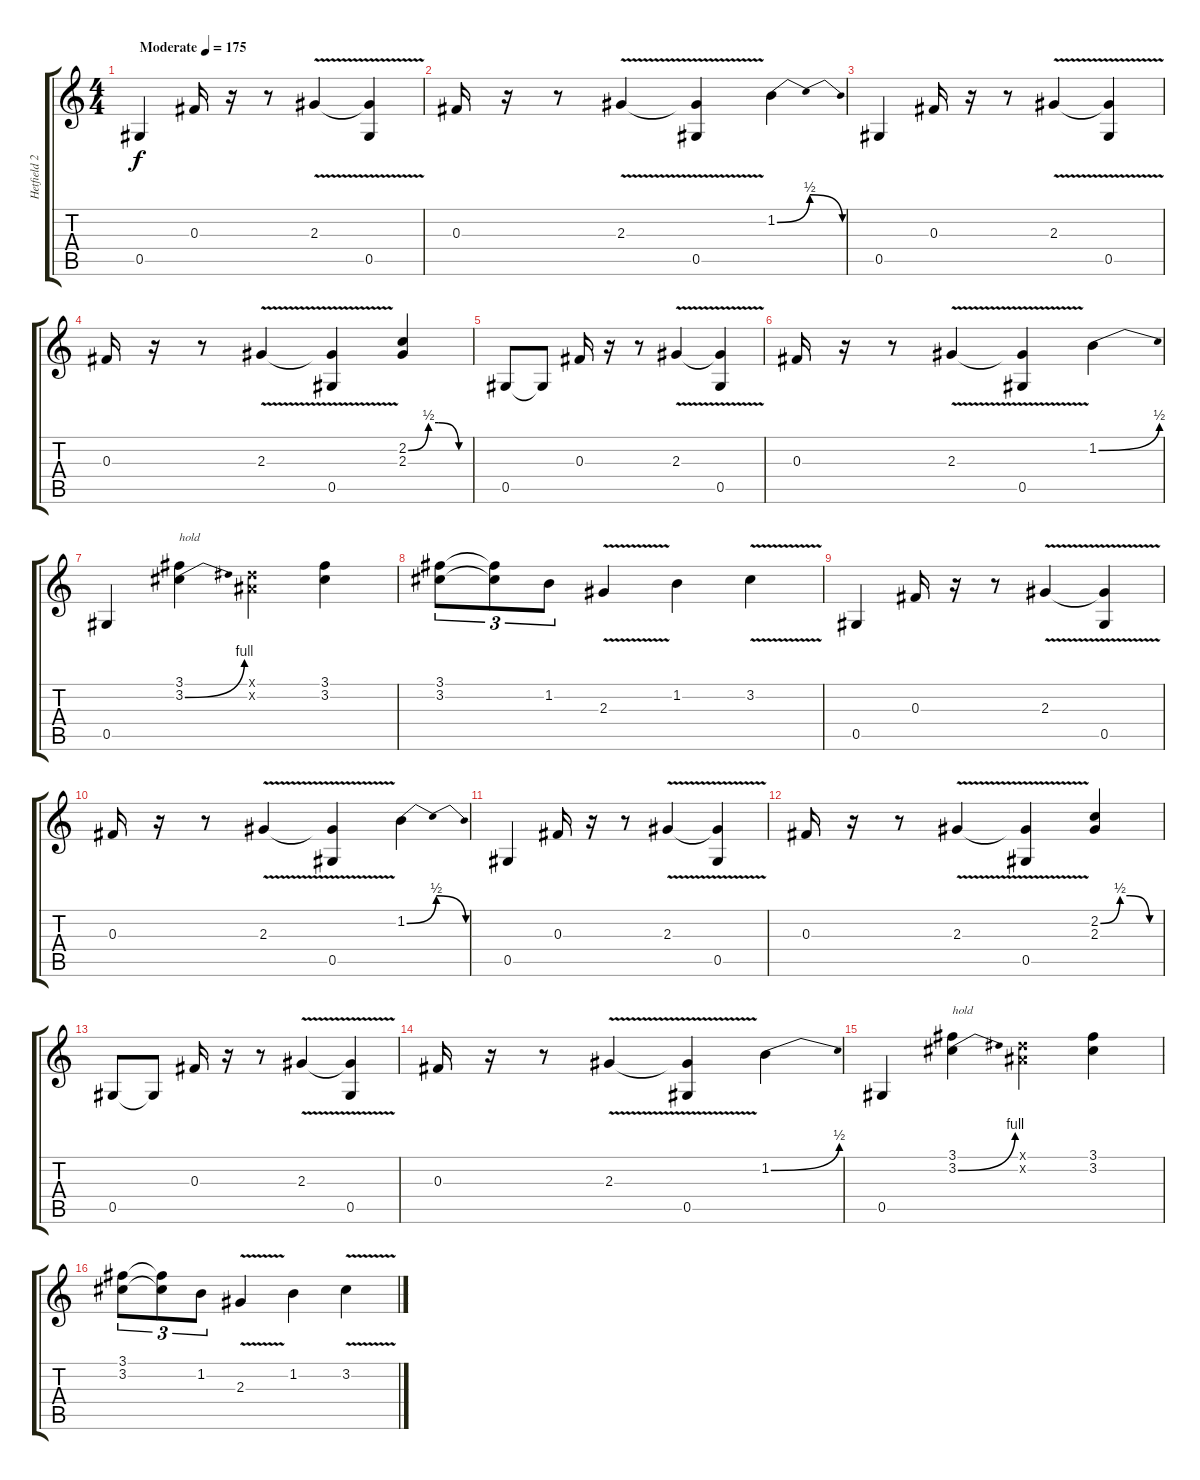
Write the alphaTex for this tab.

\track ("Hetfield 2" "Hetfield 2") {instrument overdrivenguitar}
\staff {score tabs}
\tuning (Eb4 Bb3 Gb3 Db3 Ab2 Eb2) {hide}
\ts (4 4)
\tempo (175 "Moderate")
\clef g2
\ks c
0.5.4{dy f instrument overdrivenguitar} 0.3.16 r.16 r.8 2.3{v}.4 (2.3{t} 0.5).4 |
0.3.16 r.16 r.8 2.3{v}.4 (2.3{t} 0.5).4 1.2{be (bendrelease 0 0 30 2 45 2 60 0)}.4 |
0.5.4 0.3.16 r.16 r.8 2.3{v}.4 (2.3{t} 0.5).4 |
0.3.16 r.16 r.8 2.3{v}.4 (2.3{t} 0.5).4 (2.2{be (custom 0 0 20 2 30 2 50 0 60 0)} 2.3).4 |
0.5.8 0.5{t}.8 0.3.16 r.16 r.8 2.3{v}.4 (2.3{t} 0.5).4 |
0.3.16 r.16 r.8 2.3{v}.4 (2.3{t} 0.5).4 1.2{be (bend 0 0 60 2)}.4 |
0.5.4 (3.1 3.2{be (bend 0 0 60 4)}).4{txt "hold"} (0.1{x} 0.2{x}).4 (3.1 3.2).4 |
(3.1 3.2).8{tu (3 2)} (3.1{t} 3.2{t}).8{tu (3 2)} 1.2.8{tu (3 2)} 2.3{v}.4 1.2.4 3.2{v}.4 |
0.5.4 0.3.16 r.16 r.8 2.3{v}.4 (2.3{t} 0.5).4 |
0.3.16 r.16 r.8 2.3{v}.4 (2.3{t} 0.5).4 1.2{be (bendrelease 0 0 30 2 45 2 60 0)}.4 |
0.5.4 0.3.16 r.16 r.8 2.3{v}.4 (2.3{t} 0.5).4 |
0.3.16 r.16 r.8 2.3{v}.4 (2.3{t} 0.5).4 (2.2{be (custom 0 0 20 2 30 2 50 0 60 0)} 2.3).4 |
0.5.8 0.5{t}.8 0.3.16 r.16 r.8 2.3{v}.4 (2.3{t} 0.5).4 |
0.3.16 r.16 r.8 2.3{v}.4 (2.3{t} 0.5).4 1.2{be (bend 0 0 60 2)}.4 |
0.5.4 (3.1 3.2{be (bend 0 0 60 4)}).4{txt "hold"} (0.1{x} 0.2{x}).4 (3.1 3.2).4 |
(3.1 3.2).8{tu (3 2)} (3.1{t} 3.2{t}).8{tu (3 2)} 1.2.8{tu (3 2)} 2.3{v}.4 1.2.4 3.2{v}.4
